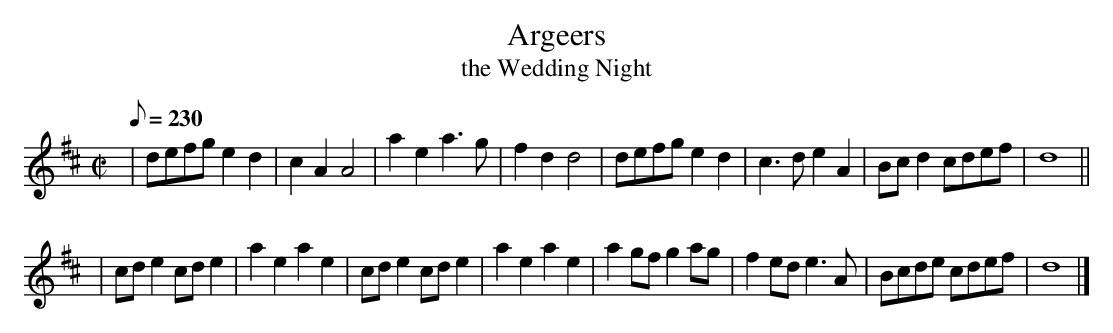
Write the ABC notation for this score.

X:1
T:Argeers
T: the Wedding Night
M:C|
L:1/8
Q:230
K:D
| defg e2d2 | c2A2 A4 | a2e2 a3g | f2d2 d4 | defg e2d2 | c3d e2A2 | Bcd2 cdef | d8 ||
| cde2 cde2 | a2e2 a2e2 | cde2 cde2 | a2e2 a2e2 | a2gf g2ag | f2ed e3A | Bcde cdef | d8 |]
